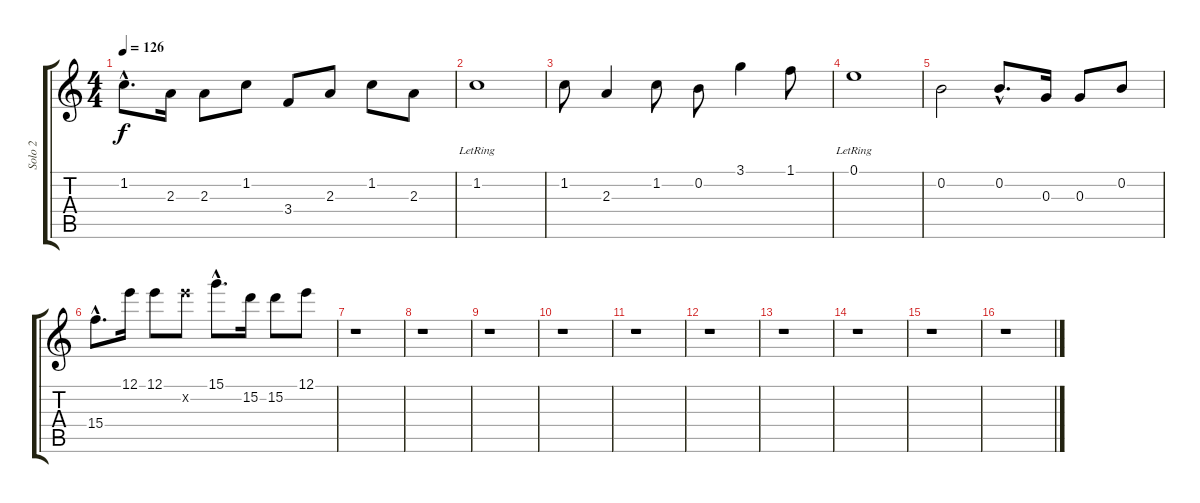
\track ("Solo 2" "Solo 2") {instrument overdrivenguitar}
\staff {score tabs}
\tuning (E4 B3 G3 D3 A2 E2) {hide}
\ts (4 4)
\tempo 126
\clef g2
\ks c
1.2{hac}.8{d dy f} 2.3.16 2.3.8 1.2.8 3.4.8 2.3.8 1.2.8 2.3.8 |
1.2{lr}.1 |
1.2.8 2.3.4 1.2.8 0.2.8 3.1.4 1.1.8 |
0.1{lr}.1 |
0.2.2 0.2{hac}.8{d} 0.3.16 0.3.8 0.2.8 |
15.4{hac}.8{d} 12.1.16 12.1.8 17.2{x}.8 15.1{hac}.8{d} 15.2.16 15.2.8 12.1.8 |
r.1 |
r.1 |
r.1 |
r.1 |
r.1 |
r.1 |
r.1 |
r.1 |
r.1 |
r.1
